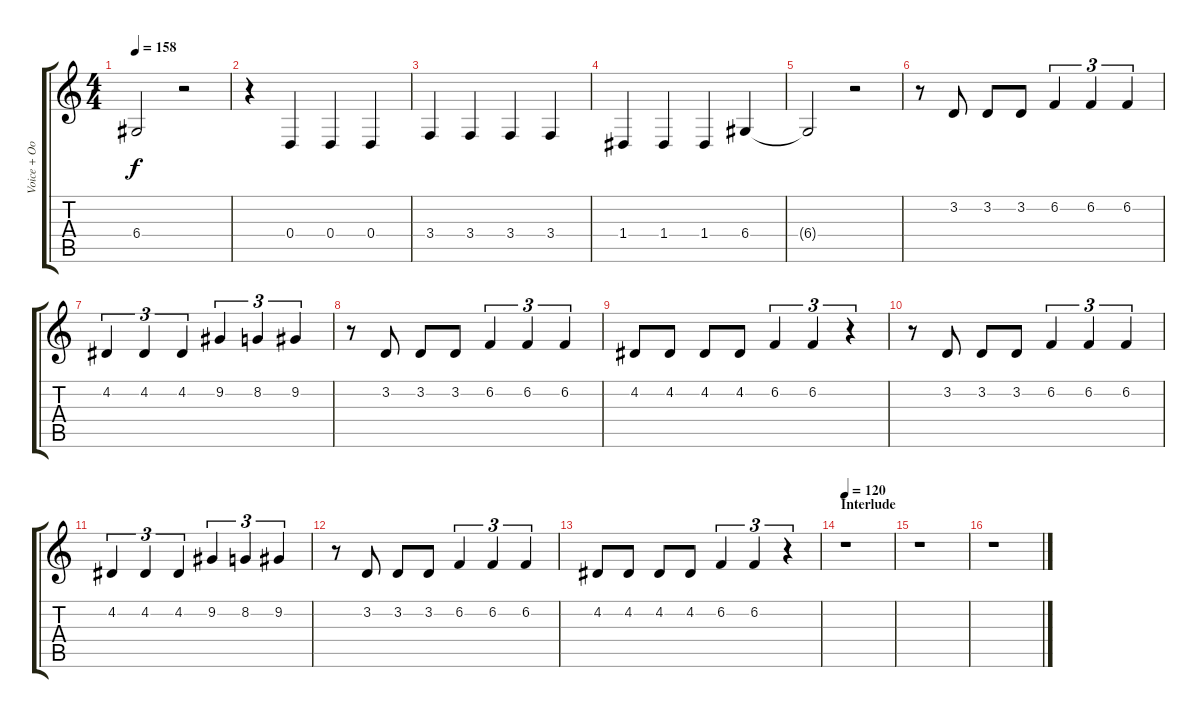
\track ("Voice + Oohs" "Voice + Oo") {instrument choiraahs}
\staff {score tabs}
\tuning (E4 B3 G3 D3 A2 D2) {hide}
\ts (4 4)
\tempo 158
\clef g2
\ks c
6.4{t}.2{dy f} r.2 |
r.4{instrument tangoaccordion} 0.4.4 0.4.4 0.4.4 |
3.4.4 3.4.4 3.4.4 3.4.4 |
1.4.4 1.4.4 1.4.4 6.4.4 |
6.4{t}.2 r.2 |
r.8 3.2.8 3.2.8 3.2.8 6.2.4{tu (3 2)} 6.2.4{tu (3 2)} 6.2.4{tu (3 2)} |
4.2.4{tu (3 2)} 4.2.4{tu (3 2)} 4.2.4{tu (3 2)} 9.2.4{tu (3 2)} 8.2.4{tu (3 2)} 9.2.4{tu (3 2)} |
r.8 3.2.8 3.2.8 3.2.8 6.2.4{tu (3 2)} 6.2.4{tu (3 2)} 6.2.4{tu (3 2)} |
4.2.8 4.2.8 4.2.8 4.2.8 6.2.4{tu (3 2)} 6.2.4{tu (3 2)} r.4{tu (3 2)} |
r.8 3.2.8 3.2.8 3.2.8 6.2.4{tu (3 2)} 6.2.4{tu (3 2)} 6.2.4{tu (3 2)} |
4.2.4{tu (3 2)} 4.2.4{tu (3 2)} 4.2.4{tu (3 2)} 9.2.4{tu (3 2)} 8.2.4{tu (3 2)} 9.2.4{tu (3 2)} |
r.8 3.2.8 3.2.8 3.2.8 6.2.4{tu (3 2)} 6.2.4{tu (3 2)} 6.2.4{tu (3 2)} |
4.2.8 4.2.8 4.2.8 4.2.8 6.2.4{tu (3 2)} 6.2.4{tu (3 2)} r.4{tu (3 2)} |
\section ("" "Interlude")
\tempo 120
r.1 |
r.1 |
r.1
